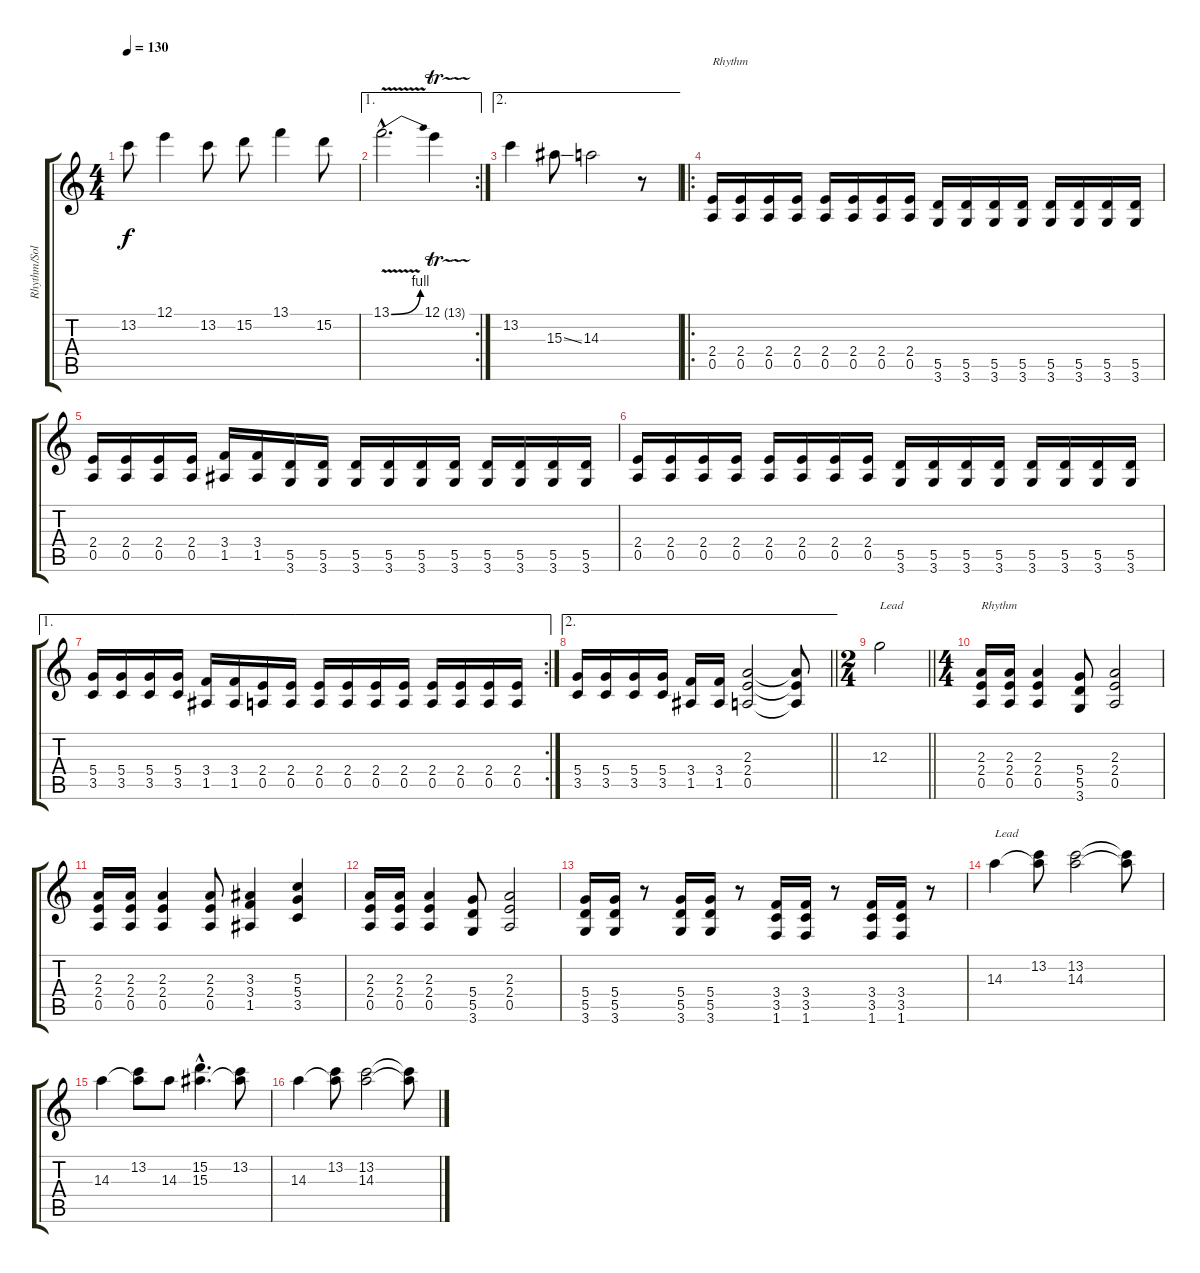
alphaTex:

\track ("Rhythm/Solo" "Rhythm/Sol") {instrument overdrivenguitar}
\staff {score tabs}
\tuning (E4 B3 G3 D3 A2 E2) {hide}
\ts (4 4)
\tempo 130
\clef g2
\ks c
13.2.8{dy f} 12.1.4 13.2.8 15.2.8 13.1.4 15.2.8 |
\ae 1
\rc 2
13.1{be (bend 0 0 60 4) v hac}.2{d} 12.1{tr (13 32)}.4 |
\ae 2
13.2.4 15.3{ss}.8 14.3.2 r.8 |
\ro
(2.4 0.5).16{txt "Rhythm" volume 10 balance 5} (2.4 0.5).16 (2.4 0.5).16 (2.4 0.5).16 (2.4 0.5).16 (2.4 0.5).16 (2.4 0.5).16 (2.4 0.5).16 (5.5 3.6).16 (5.5 3.6).16 (5.5 3.6).16 (5.5 3.6).16 (5.5 3.6).16 (5.5 3.6).16 (5.5 3.6).16 (5.5 3.6).16 |
(2.4 0.5).16 (2.4 0.5).16 (2.4 0.5).16 (2.4 0.5).16 (3.4 1.5).16 (3.4 1.5).16 (5.5 3.6).16 (5.5 3.6).16 (5.5 3.6).16 (5.5 3.6).16 (5.5 3.6).16 (5.5 3.6).16 (5.5 3.6).16 (5.5 3.6).16 (5.5 3.6).16 (5.5 3.6).16 |
(2.4 0.5).16 (2.4 0.5).16 (2.4 0.5).16 (2.4 0.5).16 (2.4 0.5).16 (2.4 0.5).16 (2.4 0.5).16 (2.4 0.5).16 (5.5 3.6).16 (5.5 3.6).16 (5.5 3.6).16 (5.5 3.6).16 (5.5 3.6).16 (5.5 3.6).16 (5.5 3.6).16 (5.5 3.6).16 |
\ae 1
\rc 2
(5.4 3.5).16 (5.4 3.5).16 (5.4 3.5).16 (5.4 3.5).16 (3.4 1.5).16 (3.4 1.5).16 (2.4 0.5).16 (2.4 0.5).16 (2.4 0.5).16 (2.4 0.5).16 (2.4 0.5).16 (2.4 0.5).16 (2.4 0.5).16 (2.4 0.5).16 (2.4 0.5).16 (2.4 0.5).16 |
\ae 2
\barLineRight lightlight
(5.4 3.5).16 (5.4 3.5).16 (5.4 3.5).16 (5.4 3.5).16 (3.4 1.5).16 (3.4 1.5).16 (2.3 2.4 0.5).2 (2.3{t} 2.4{t} 0.5{t}).8 |
\ts (2 4)
\barLineRight lightlight
12.3.2{txt "Lead" volume 14 balance 8} |
\ts (4 4)
(2.3 2.4 0.5).16{txt "Rhythm" volume 6 balance 5} (2.3 2.4 0.5).16 (2.3 2.4 0.5).4 (5.4 5.5 3.6).8 (2.3 2.4 0.5).2 |
(2.3 2.4 0.5).16 (2.3 2.4 0.5).16 (2.3 2.4 0.5).4 (2.3 2.4 0.5).8 (3.3 3.4 1.5).4 (5.3 5.4 3.5).4 |
(2.3 2.4 0.5).16 (2.3 2.4 0.5).16 (2.3 2.4 0.5).4 (5.4 5.5 3.6).8 (2.3 2.4 0.5).2 |
(5.4 5.5 3.6).16 (5.4 5.5 3.6).16 r.8 (5.4 5.5 3.6).16 (5.4 5.5 3.6).16 r.8 (3.4 3.5 1.6).16 (3.4 3.5 1.6).16 r.8 (3.4 3.5 1.6).16 (3.4 3.5 1.6).16 r.8 |
14.3.4{txt "Lead" volume 14 balance 8} (13.2 14.3{t}).8 (13.2 14.3).2 (13.2{t} 14.3{t}).8 |
14.3.4 (13.2 14.3{t}).8 14.3.8 (15.2{hac} 15.3{hac}).4{d} (13.2 15.3{t}).8 |
14.3.4 (13.2 14.3{t}).8 (13.2 14.3).2 (13.2{t} 14.3{t}).8
